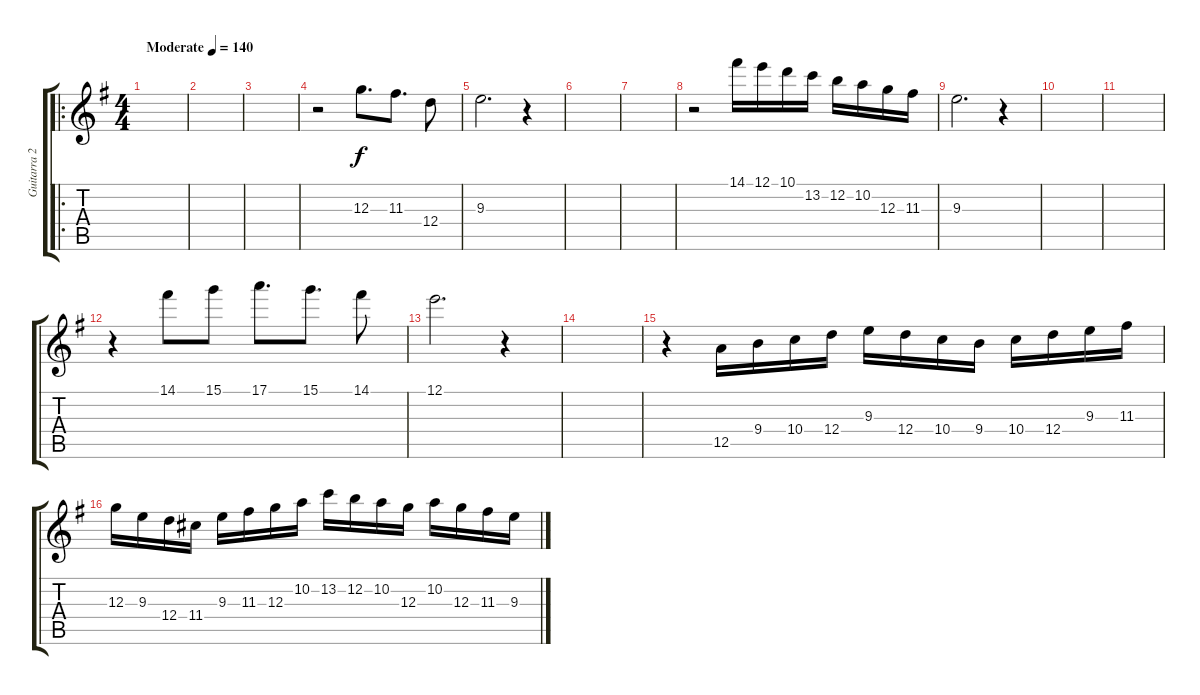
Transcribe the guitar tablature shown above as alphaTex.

\track ("Guitarra 2 - (Guitar 2)" "Guitarra 2") {instrument overdrivenguitar}
\staff {score tabs}
\tuning (E4 B3 G3 D3 A2 E2) {hide}
\ro
\ts (4 4)
\tempo (140 "Moderate")
\clef g2
\ks eminor
|
|
|
r.2 12.3.8{d} 11.3.8{d} 12.4.8 |
9.3.2{d} r.4 |
|
|
r.2 14.1.16 12.1.16 10.1.16 13.2.16 12.2.16 10.2.16 12.3.16 11.3.16 |
9.3.2{d} r.4 |
|
|
r.4 14.1.8 15.1.8 17.1.8{d} 15.1.8{d} 14.1.8 |
12.1.2{d} r.4 |
|
r.4 12.5.16 9.4.16 10.4.16 12.4.16 9.3.16 12.4.16 10.4.16 9.4.16 10.4.16 12.4.16 9.3.16 11.3.16 |
12.3.16 9.3.16 12.4.16 11.4.16 9.3.16 11.3.16 12.3.16 10.2.16 13.2.16 12.2.16 10.2.16 12.3.16 10.2.16 12.3.16 11.3.16 9.3.16
